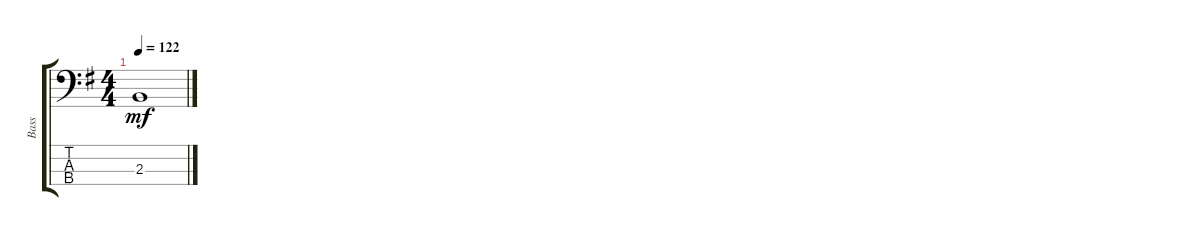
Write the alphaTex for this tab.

\track ("Bass" "Bass") {instrument electricbassfinger}
\staff {score tabs}
\tuning (G2 D2 A1 E1) {hide}
\ts (4 4)
\tempo 122
\clef f4
\ks eminor
2.3.1{dy mf}
